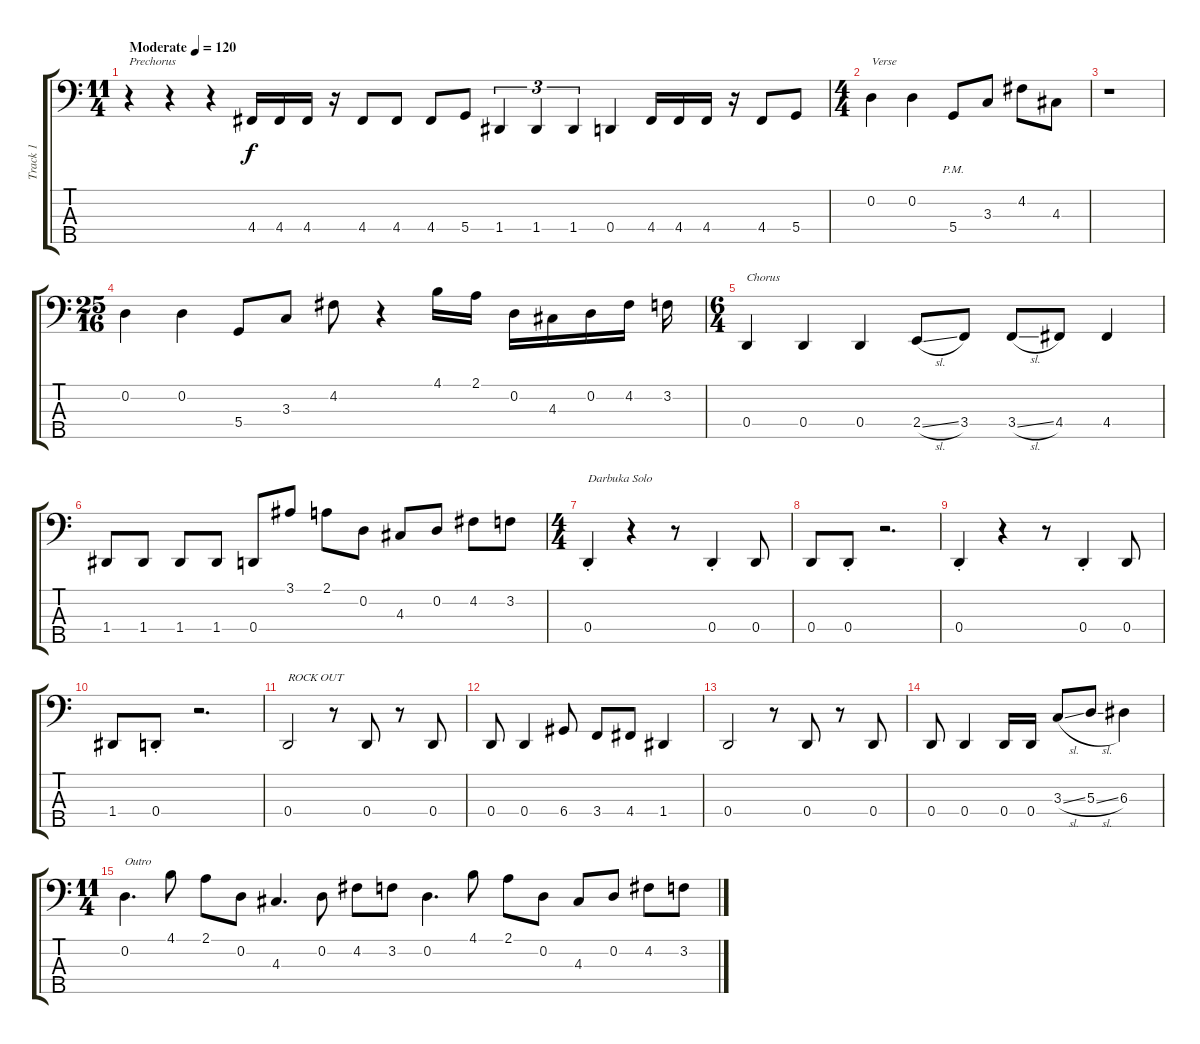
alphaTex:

\track ("Track 1" "Track 1") {instrument acousticguitarsteel}
\staff {score tabs}
\tuning (G2 D2 A1 D1 B0) {hide}
\ts (11 4)
\tempo (120 "Moderate")
\clef f4
\ks c
r.4{txt "Prechorus" dy f instrument acousticguitarsteel} r.4 r.4 4.4.16 4.4.16 4.4.16 r.16 4.4.8 4.4.8 4.4.8 5.4.8 1.4.4{tu (3 2)} 1.4.4{tu (3 2)} 1.4.4{tu (3 2)} 0.4.4 4.4.16 4.4.16 4.4.16 r.16 4.4.8 5.4.8 |
\ts (4 4)
0.2.4{txt "Verse"} 0.2.4 5.4{pm}.8 3.3.8 4.2.8 4.3.8 |
r.1 |
\ts (25 16)
0.2.4 0.2.4 5.4.8 3.3.8 4.2.8 r.4 4.1.16 2.1.16 0.2.16 4.3.16 0.2.16 4.2.16 3.2.16 |
\ts (6 4)
0.4.4{txt "Chorus"} 0.4.4 0.4.4 2.4{sl}.8 3.4.8 3.4{sl}.8 4.4.8 4.4.4 |
1.4.8 1.4.8 1.4.8 1.4.8 0.4.8 3.1.8 2.1.8 0.2.8 4.3.8 0.2.8 4.2.8 3.2.8 |
\ts (4 4)
0.4{st}.4{txt "Darbuka Solo"} r.4 r.8 0.4{st}.4 0.4.8 |
0.4.8 0.4{st}.8 r.2{d} |
0.4{st}.4 r.4 r.8 0.4{st}.4 0.4.8 |
1.4.8 0.4{st}.8 r.2{d} |
0.4.2{txt "ROCK OUT"} r.8 0.4.8 r.8 0.4.8 |
0.4.8 0.4.4 6.4.8 3.4.8 4.4.8 1.4.4 |
0.4.2 r.8 0.4.8 r.8 0.4.8 |
0.4.8 0.4.4 0.4.16 0.4.16 3.3{sl}.8 5.3{sl}.8 6.3.4 |
\ts (11 4)
0.2.4{d txt "Outro"} 4.1.8 2.1.8 0.2.8 4.3.4{d} 0.2.8 4.2.8 3.2.8 0.2.4{d} 4.1.8 2.1.8 0.2.8 4.3.8 0.2.8 4.2.8 3.2.8
